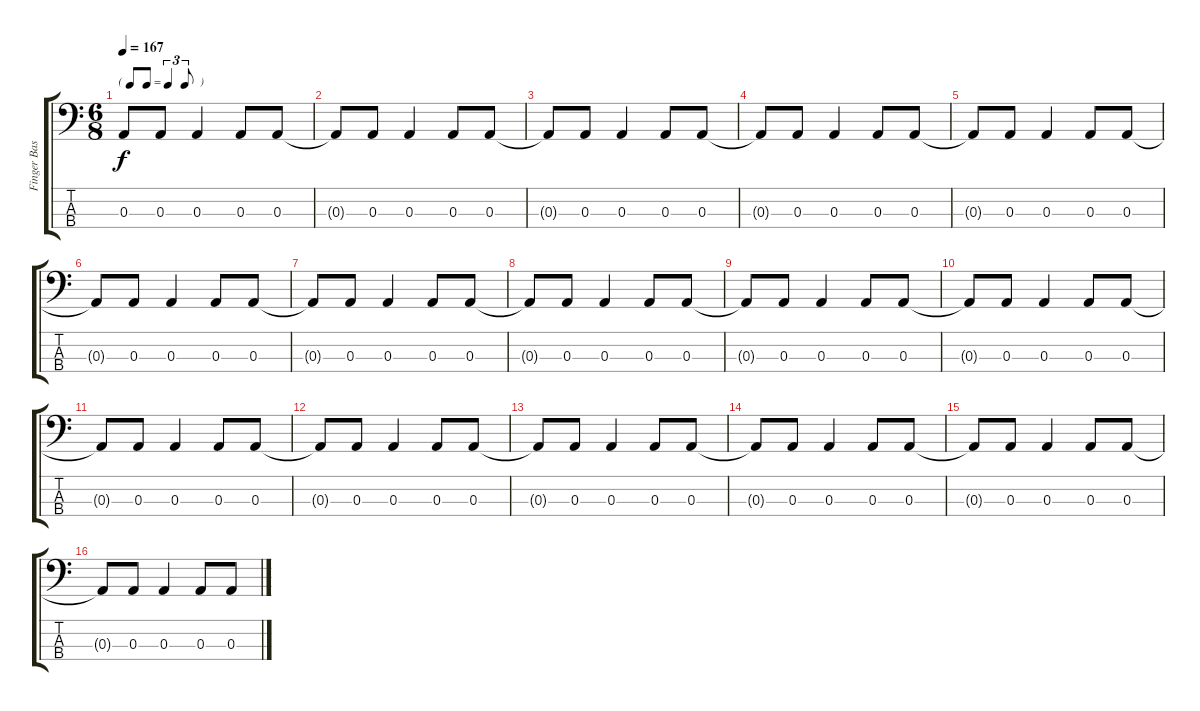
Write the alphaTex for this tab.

\track ("Finger Bass" "Finger Bas") {instrument electricbassfinger}
\staff {score tabs}
\tuning (G2 D2 A1 E1) {hide}
\ts (6 8)
\tf triplet8th
\tempo 167
\clef f4
\ks c
0.3{t}.8{dy f} 0.3.8 0.3.4 0.3.8 0.3.8 |
0.3{t}.8 0.3.8 0.3.4 0.3.8 0.3.8 |
0.3{t}.8 0.3.8 0.3.4 0.3.8 0.3.8 |
0.3{t}.8 0.3.8 0.3.4 0.3.8 0.3.8 |
0.3{t}.8 0.3.8 0.3.4 0.3.8 0.3.8 |
0.3{t}.8 0.3.8 0.3.4 0.3.8 0.3.8 |
0.3{t}.8 0.3.8 0.3.4 0.3.8 0.3.8 |
0.3{t}.8 0.3.8 0.3.4 0.3.8 0.3.8 |
0.3{t}.8 0.3.8 0.3.4 0.3.8 0.3.8 |
0.3{t}.8 0.3.8 0.3.4 0.3.8 0.3.8 |
0.3{t}.8 0.3.8 0.3.4 0.3.8 0.3.8 |
0.3{t}.8 0.3.8 0.3.4 0.3.8 0.3.8 |
0.3{t}.8 0.3.8 0.3.4 0.3.8 0.3.8 |
0.3{t}.8 0.3.8 0.3.4 0.3.8 0.3.8 |
0.3{t}.8 0.3.8 0.3.4 0.3.8 0.3.8 |
0.3{t}.8 0.3.8 0.3.4 0.3.8 0.3.8
